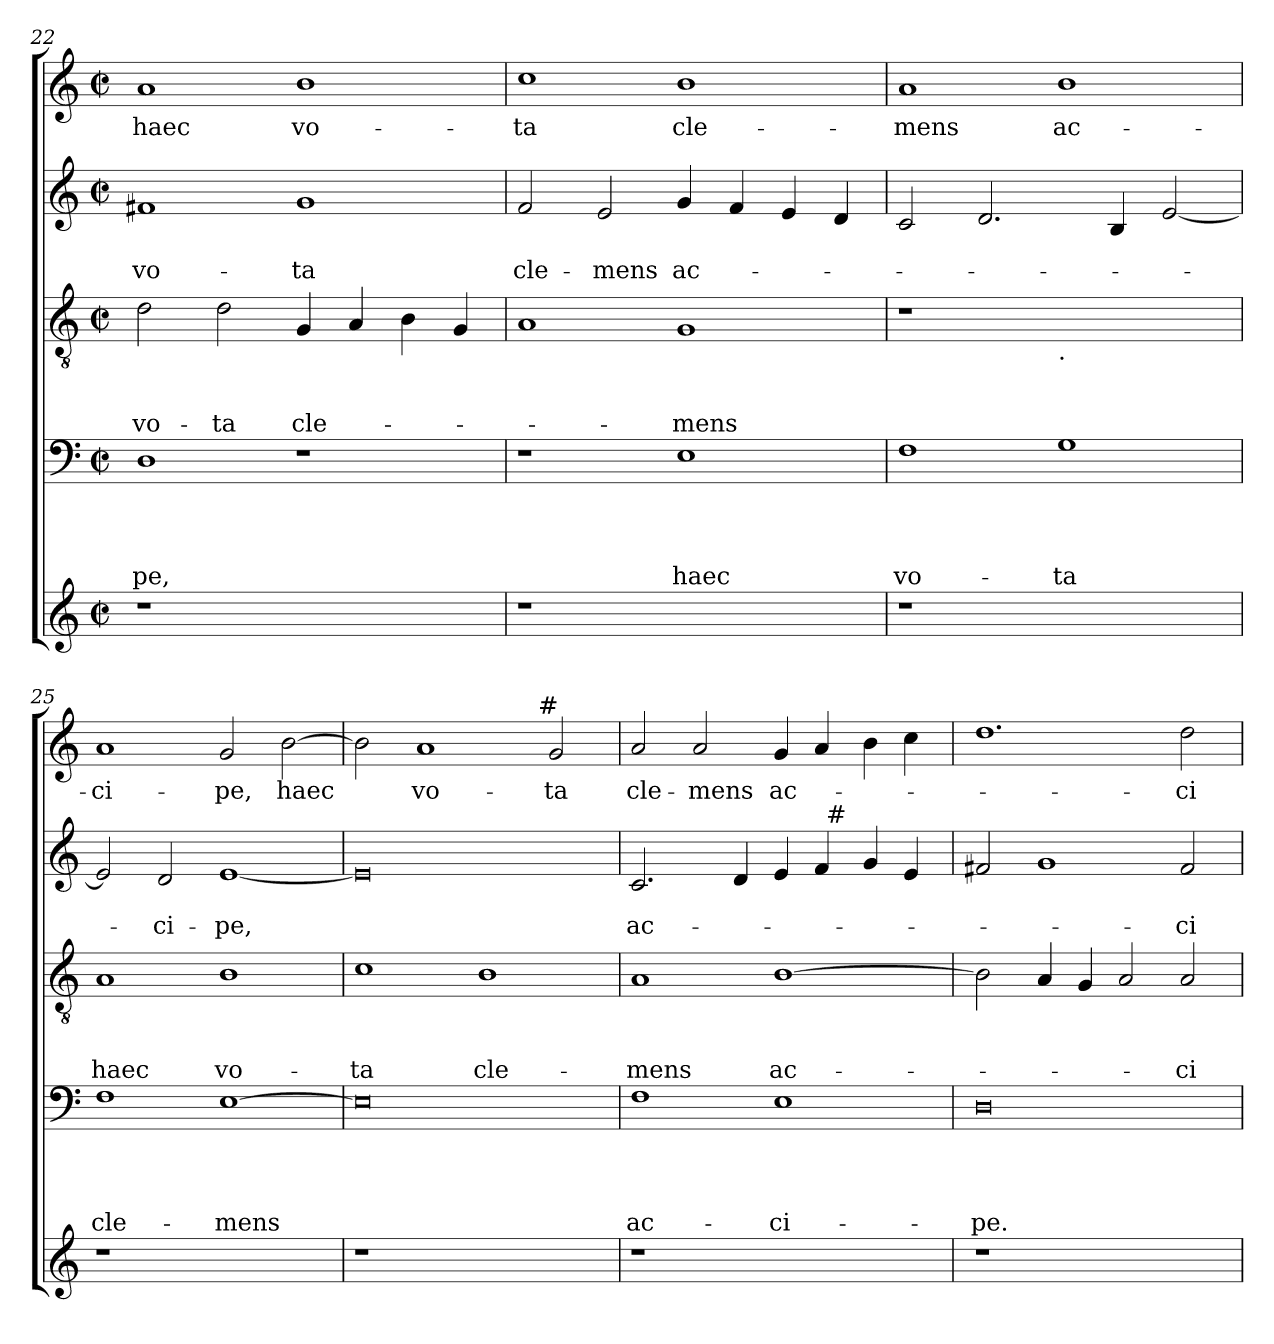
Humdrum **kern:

**kern	**kern	**text	**text	**text	**text	**kern	**text	**text	**text	**kern	**text	**text	**kern	**text
*part5	*part4	*part4	*part4	*part4	*part4	*part3	*part3	*part3	*part3	*part2	*part2	*part2	*part1	*part1
*staff5	*staff4	*staff4	*staff4	*staff4	*staff4	*staff3	*staff3	*staff3	*staff3	*staff2	*staff2	*staff2	*staff1	*staff1
*clefG2	*clefF4	*	*	*	*	*clefGv2	*	*	*	*clefG2	*	*	*clefG2	*
*k[]	*k[]	*	*	*	*	*k[]	*	*	*	*k[]	*	*	*k[]	*
*C:	*C:	*	*	*	*	*C:	*	*	*	*C:	*	*	*C:	*
*M2/2	*M2/2	*	*	*	*	*M2/2	*	*	*	*M2/2	*	*	*M2/2	*
*met(c|)	*met(c|)	*	*	*	*	*met(c|)	*	*	*	*met(c|)	*	*	*met(c|)	*
=22	=22	=22	=22	=22	=22	=22	=22	=22	=22	=22	=22	=22	=22	=22
!	!	!	!	!	!LO:LY:b	!	!	!	!LO:LY:b	!	!	!LO:LY:b	!	!LO:LY:b
1r	1D	.	.	.	-pe,	2d\	.	.	vo-	1f#X	.	vo-	1a	haec
!	!	!	!	!	!	!	!	!	!LO:LY:b	!	!	!	!	!
.	.	.	.	.	.	2d\	.	.	-ta	.	.	.	.	.
!	!	!	!	!	!	!	!	!	!LO:LY:b	!	!	!LO:LY:b	!	!LO:LY:b
1ryy	1r	.	.	.	.	4G/	.	.	cle-	1g	.	-ta	1b	vo-
.	.	.	.	.	.	4A/	.	.	.	.	.	.	.	.
.	.	.	.	.	.	4B\	.	.	.	.	.	.	.	.
.	.	.	.	.	.	4G/	.	.	.	.	.	.	.	.
=23	=23	=23	=23	=23	=23	=23	=23	=23	=23	=23	=23	=23	=23	=23
!	!	!	!	!	!	!	!	!	!	!	!	!LO:LY:b	!	!LO:LY:b
1r	1r	.	.	.	.	1A	.	.	.	2f/	.	cle-	1cc	-ta
!	!	!	!	!	!	!	!	!	!	!	!	!LO:LY:b	!	!
.	.	.	.	.	.	.	.	.	.	2e/	.	-mens	.	.
!	!	!	!	!	!LO:LY:b	!	!	!	!LO:LY:b	!	!	!LO:LY:b	!	!LO:LY:b
1ryy	1E	.	.	.	haec	1G	.	.	-mens	4g/	.	ac-	1b	cle-
.	.	.	.	.	.	.	.	.	.	4f/	.	.	.	.
.	.	.	.	.	.	.	.	.	.	4e/	.	.	.	.
.	.	.	.	.	.	.	.	.	.	4d/	.	.	.	.
!!LO:LB:g=z
=24	=24	=24	=24	=24	=24	=24	=24	=24	=24	=24	=24	=24	=24	=24
!	!	!	!	!	!LO:LY:b	!	!	!	!	!	!	!	!	!LO:LY:b
1r	1F	.	.	.	vo-	1r	.	.	.	2c/	.	.	1a	-mens
.	.	.	.	.	.	.	.	.	.	2.d/	.	.	.	.
!	!	!	!	!	!	!LO:TX:b:t=.	!	!	!	!	!	!	!	!
!	!	!	!	!	!LO:LY:b	!	!	!	!	!	!	!	!	!LO:LY:b
1ryy	1G	.	.	.	-ta	1ryy	.	.	.	.	.	.	1b	ac-
.	.	.	.	.	.	.	.	.	.	4B/	.	.	.	.
.	.	.	.	.	.	.	.	.	.	[<2e/	.	.	.	.
=25	=25	=25	=25	=25	=25	=25	=25	=25	=25	=25	=25	=25	=25	=25
!	!	!	!	!	!LO:LY:b	!	!	!	!LO:LY:b	!	!	!	!	!LO:LY:b
1r	1F	.	.	.	cle-	1A	.	.	haec	2e/]	.	.	1a	-ci-
!	!	!	!	!	!	!	!	!	!	!	!	!LO:LY:b	!	!
.	.	.	.	.	.	.	.	.	.	2d/	.	-ci-	.	.
!	!	!	!	!	!LO:LY:b	!	!	!	!LO:LY:b	!	!	!LO:LY:b	!	!LO:LY:b
1ryy	[>1E	.	.	.	-mens	1B	.	.	vo-	[<1e	.	-pe,	2g/	-pe,
!	!	!	!	!	!	!	!	!	!	!	!	!	!	!LO:LY:b
.	.	.	.	.	.	.	.	.	.	.	.	.	[>2b\	haec
=26	=26	=26	=26	=26	=26	=26	=26	=26	=26	=26	=26	=26	=26	=26
!	!	!	!	!	!	!	!	!	!LO:LY:b	!	!	!	!	!
*	*	*	*	*	*	*	*	*	*	*	*	*	*^	*
1r	0E]	.	.	.	.	1c	.	.	-ta	0e]	.	.	2b\]	1ryy	.
!	!	!	!	!	!	!	!	!	!	!	!	!	!	!	!LO:LY:b
.	.	.	.	.	.	.	.	.	.	.	.	.	1a	.	vo-
!	!	!	!	!	!	!	!	!	!LO:LY:b	!	!	!	!	!	!
1ryy	.	.	.	.	.	1B	.	.	cle-	.	.	.	.	4...ryy	.
!	!	!	!	!	!	!	!	!	!	!	!	!	!	!LO:TX:a:t=#	!
.	.	.	.	.	.	.	.	.	.	.	.	.	.	2ryy	.
!	!	!	!	!	!	!	!	!	!	!	!	!	!	!	!LO:LY:b
.	.	.	.	.	.	.	.	.	.	.	.	.	2g/	.	-ta
.	.	.	.	.	.	.	.	.	.	.	.	.	.	32ryy	.
=27	=27	=27	=27	=27	=27	=27	=27	=27	=27	=27	=27	=27	=27	=27	=27
!	!	!	!	!	!LO:LY:b	!	!	!	!LO:LY:b	!	!	!LO:LY:b	!	!	!LO:LY:b
*	*	*	*	*	*	*	*	*	*	*^	*	*	*v	*v	*
1r	1F	.	.	.	ac-	1A	.	.	-mens	2.c/	1ryy	.	ac-	2a/	cle-
!	!	!	!	!	!	!	!	!	!	!	!	!	!	!	!LO:LY:b
.	.	.	.	.	.	.	.	.	.	.	.	.	.	2a/	-mens
.	.	.	.	.	.	.	.	.	.	4d/	.	.	.	.	.
!	!	!	!	!	!LO:LY:b	!	!	!	!LO:LY:b	!	!	!	!	!	!LO:LY:b
1ryy	1E	.	.	.	-ci-	[>1B	.	.	ac-	4e/	4ryy	.	.	4g/	ac-
.	.	.	.	.	.	.	.	.	.	4f/	32ryy	.	.	4a/	.
!	!	!	!	!	!	!	!	!	!	!	!LO:TX:a:t=#	!	!	!	!
.	.	.	.	.	.	.	.	.	.	.	2ryy	.	.	.	.
.	.	.	.	.	.	.	.	.	.	4g/	.	.	.	4b\	.
.	.	.	.	.	.	.	.	.	.	4e/	.	.	.	4cc\	.
.	.	.	.	.	.	.	.	.	.	.	8..ryy	.	.	.	.
=28	=28	=28	=28	=28	=28	=28	=28	=28	=28	=28	=28	=28	=28	=28	=28
!	!	!	!	!	!LO:LY:b	!	!	!	!	!	!	!	!	!	!
*	*	*	*	*	*	*	*	*	*	*v	*v	*	*	*	*
1r	0D	.	.	.	-pe.	2B\]	.	.	.	2f#X/	.	.	1.dd	.
.	.	.	.	.	.	4A/	.	.	.	1g	.	.	.	.
.	.	.	.	.	.	4G/	.	.	.	.	.	.	.	.
1ryy	.	.	.	.	.	2A/	.	.	.	.	.	.	.	.
!	!	!	!	!	!	!	!	!	!LO:LY:b	!	!	!LO:LY:b	!	!LO:LY:b
.	.	.	.	.	.	2A/	.	.	-ci-	2f#/	.	-ci-	2dd\	-ci-
=	=	=	=	=	=	=	=	=	=	=	=	=	=	=
*-	*-	*-	*-	*-	*-	*-	*-	*-	*-	*-	*-	*-	*-	*-
